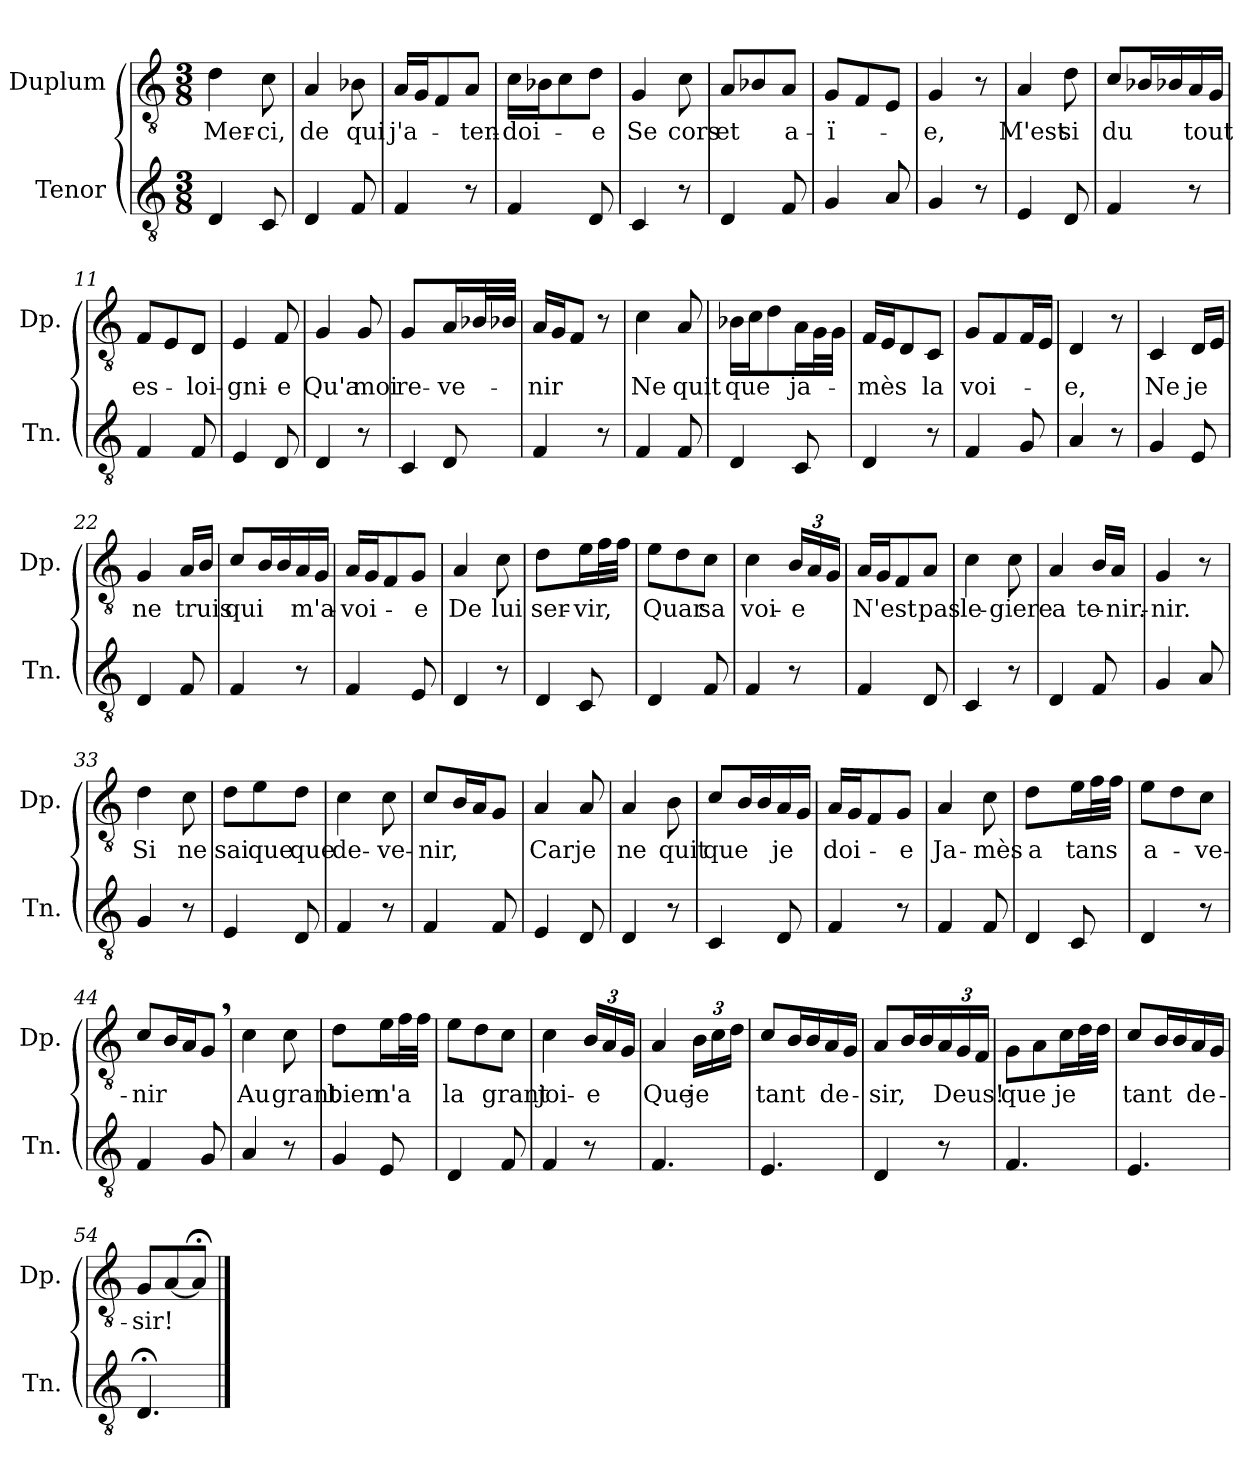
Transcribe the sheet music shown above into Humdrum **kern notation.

**kern	**kern	**text
*part2	*part1	*part1
*staff2	*staff1	*staff1
*I"Tenor	*I"Duplum	*
*I'Tn.	*I'Dp.	*
*clefGv2	*clefGv2	*
*k[]	*k[]	*
*M3/8	*M3/8	*
=1	=1	=1
!	!	!LO:LY:b
4D/	4d\	Mer-
!	!	!LO:LY:b
8C/	8c\	-ci,
=2	=2	=2
!	!	!LO:LY:b
4D/	4A/	de
!	!	!LO:LY:b
8F/	8B-X\	qui
=3	=3	=3
!	!	!LO:LY:b
4F/	16A/LL	j'a-
.	16G/J	.
.	8F/	.
!	!	!LO:LY:b
8r	8A/J	-ten-
=4	=4	=4
!	!	!LO:LY:b
4F/	16c\LL	-doi-
.	16B-X\J	.
.	8c\	.
!	!	!LO:LY:b
8D/	8d\J	-e
=5	=5	=5
!	!	!LO:LY:b
4C/	4G/	Se
!	!	!LO:LY:b
8r	8c\	cors
=6	=6	=6
!	!	!LO:LY:b
4D/	8A/L	et
.	8B-X/	.
!	!	!LO:LY:b
8F/	8A/J	a-
=7	=7	=7
!	!	!LO:LY:b
4G/	8G/L	-ï-
.	8F/	.
8A/	8E/J	.
=8	=8	=8
!	!	!LO:LY:b
4G/	4G/	-e,
8r	8r	.
=9	=9	=9
!	!	!LO:LY:b
4E/	4A/	M'est
!	!	!LO:LY:b
8D/	8d\	si
=10	=10	=10
!	!	!LO:LY:b
4F/	8c/L	du
*	*tremolo	*
.	16B-X/	.
.	16B-X/	.
*	*Xtremolo	*
!	!	!LO:LY:b
8r	16A/L	tout
.	16G/JJ	.
!!LO:LB:g=z
=11	=11	=11
!	!	!LO:LY:b
4F/	8F/L	es-
.	8E/	.
!	!	!LO:LY:b
8F/	8D/J	-loi-
=12	=12	=12
!	!	!LO:LY:b
4E/	4E/	-gni-
!	!	!LO:LY:b
8D/	8F/	-e
=13	=13	=13
!	!	!LO:LY:b
4D/	4G/	Qu'a
!	!	!LO:LY:b
8r	8G/	moi
=14	=14	=14
!	!	!LO:LY:b
4C/	4G/	re-
!	!	!LO:LY:b
8D/	16A/LL	-ve-
*	*tremolo	*
.	32B-X/	.
.	32B-X/JJJ	.
*	*Xtremolo	*
=15	=15	=15
!	!	!LO:LY:b
4F/	16A/LL	-nir
.	16G/J	.
.	8F/J	.
8r	8r	.
=16	=16	=16
!	!	!LO:LY:b
4F/	4c\	Ne
!	!	!LO:LY:b
8F/	8A/	quit
=17	=17	=17
!	!	!LO:LY:b
4D/	16B-X\LL	que
.	16c\J	.
.	8d\	.
!	!	!LO:LY:b
8C/	16A\L	ja-
*	*tremolo	*
.	32G\	.
.	32G\JJJ	.
*	*Xtremolo	*
=18	=18	=18
!	!	!LO:LY:b
4D/	16F/LL	-mès
.	16E/J	.
.	8D/	.
!	!	!LO:LY:b
8r	8C/J	la
=19	=19	=19
!	!	!LO:LY:b
4F/	8G/L	voi-
.	8F/	.
8G/	16F/L	.
.	16E/JJ	.
=20	=20	=20
!	!	!LO:LY:b
4A/	4D/	-e,
8r	8r	.
=21	=21	=21
!	!	!LO:LY:b
4G/	4C/	Ne
!	!	!LO:LY:b
8E/	16D/LL	je
.	16E/JJ	.
!!LO:LB:g=z
=22	=22	=22
!	!	!LO:LY:b
4D/	4G/	ne
!	!	!LO:LY:b
8F/	16A/LL	truis
.	16B/JJ	.
=23	=23	=23
!	!	!LO:LY:b
4F/	8c/L	qui
*	*tremolo	*
.	16B/	.
.	16B/	.
*	*Xtremolo	*
!	!	!LO:LY:b
8r	16A/L	m'a-
.	16G/JJ	.
=24	=24	=24
!	!	!LO:LY:b
4F/	16A/LL	-voi-
.	16G/J	.
.	8F/	.
!	!	!LO:LY:b
8E/	8G/J	-e
=25	=25	=25
!	!	!LO:LY:b
4D/	4A/	De
!	!	!LO:LY:b
8r	8c\	lui
=26	=26	=26
!	!	!LO:LY:b
4D/	4d\	ser-
!	!	!LO:LY:b
8C/	16e\LL	-vir,
*	*tremolo	*
.	32f\	.
.	32f\JJJ	.
*	*Xtremolo	*
=27	=27	=27
!	!	!LO:LY:b
4D/	8e\L	Quar
.	8d\	.
!	!	!LO:LY:b
8F/	8c\J	sa
=28	=28	=28
!	!	!LO:LY:b
4F/	4c\	voi-
*	*Xbrackettup	*
!	!	!LO:LY:b
8r	24B/LL	-e
.	24A/	.
.	24G/JJ	.
=29	=29	=29
!	!	!LO:LY:b
4F/	16A/LL	N'est
.	16G/J	.
.	8F/	.
!	!	!LO:LY:b
8D/	8A/J	pas
=30	=30	=30
!	!	!LO:LY:b
4C/	4c\	le-
!	!	!LO:LY:b
8r	8c\	-giere
=31	=31	=31
!	!	!LO:LY:b
4D/	4A/	a
!	!	!LO:LY:b
8F/	16B/LL	te-
!	!	!LO:LY:b
.	16A/JJ	-nir.-
!!LO:LB:g=z
=32	=32	=32
!	!	!LO:LY:b
4G/	4G/	-nir.
8A/	8r	.
=33	=33	=33
!	!	!LO:LY:b
4G/	4d\	Si
!	!	!LO:LY:b
8r	8c\	ne
=34	=34	=34
!	!	!LO:LY:b
4E/	8d\L	sai
!	!	!LO:LY:b
.	8e\	que
!	!	!LO:LY:b
8D/	8d\J	que
=35	=35	=35
!	!	!LO:LY:b
4F/	4c\	de-
!	!	!LO:LY:b
8r	8c\	-ve-
=36	=36	=36
!	!	!LO:LY:b
4F/	8c/L	-nir,
.	16B/L	.
.	16A/J	.
8F/	8G/J	.
=37	=37	=37
!	!	!LO:LY:b
4E/	4A/	Car
!	!	!LO:LY:b
8D/	8A/	je
=38	=38	=38
!	!	!LO:LY:b
4D/	4A/	ne
!	!	!LO:LY:b
8r	8B\	quit
=39	=39	=39
!	!	!LO:LY:b
4C/	8c/L	que
*	*tremolo	*
.	16B/	.
.	16B/	.
*	*Xtremolo	*
!	!	!LO:LY:b
8D/	16A/L	je
.	16G/JJ	.
=40	=40	=40
!	!	!LO:LY:b
4F/	16A/LL	doi-
.	16G/J	.
.	8F/	.
!	!	!LO:LY:b
8r	8G/J	-e
=41	=41	=41
!	!	!LO:LY:b
4F/	4A/	Ja-
!	!	!LO:LY:b
8F/	8c\	-mès
=42	=42	=42
!	!	!LO:LY:b
4D/	4d\	a
!	!	!LO:LY:b
8C/	16e\LL	tans
*	*tremolo	*
.	32f\	.
.	32f\JJJ	.
*	*Xtremolo	*
!!LO:LB:g=z
=43	=43	=43
!	!	!LO:LY:b
4D/	8e\L	a-
.	8d\	.
!	!	!LO:LY:b
8r	8c\J	-ve-
=44	=44	=44
!	!	!LO:LY:b
4F/	8c/L	-nir
.	16B/L	.
.	16A/J	.
8G/	8G,/J	.
=45	=45	=45
!	!	!LO:LY:b
4A/	4c\	Au
!	!	!LO:LY:b
8r	8c\	grant
=46	=46	=46
!	!	!LO:LY:b
4G/	4d\	bien
!	!	!LO:LY:b
8E/	16e\LL	n'a
*	*tremolo	*
.	32f\	.
.	32f\JJJ	.
*	*Xtremolo	*
=47	=47	=47
!	!	!LO:LY:b
4D/	8e\L	la
.	8d\	.
!	!	!LO:LY:b
8F/	8c\J	grant
=48	=48	=48
!	!	!LO:LY:b
4F/	4c\	joi-
!	!	!LO:LY:b
8r	24B/LL	-e
.	24A/	.
.	24G/JJ	.
=49	=49	=49
!	!	!LO:LY:b
4.F/	4A/	Que
!	!	!LO:LY:b
.	24B\LL	je
.	24c\	.
.	24d\JJ	.
=50	=50	=50
!	!	!LO:LY:b
4.E/	8c/L	tant
*	*tremolo	*
.	16B/	.
.	16B/	.
*	*Xtremolo	*
!	!	!LO:LY:b
.	16A/L	de-
.	16G/JJ	.
=51	=51	=51
!	!	!LO:LY:b
4D/	8A/L	-sir,
*	*tremolo	*
.	16B/	.
.	16B/	.
*	*Xtremolo	*
!	!	!LO:LY:b
8r	24A/L	Deus!
.	24G/	.
.	24F/JJ	.
=52	=52	=52
!	!	!LO:LY:b
4.F/	8G\L	que
.	8A\	.
!	!	!LO:LY:b
.	16c\L	je
*	*tremolo	*
.	32d\	.
.	32d\JJJ	.
*	*Xtremolo	*
!!LO:PB:g=z
=53	=53	=53
!	!	!LO:LY:b
4.E/	8c/L	tant
*	*tremolo	*
.	16B/	.
.	16B/	.
*	*Xtremolo	*
!	!	!LO:LY:b
.	16A/L	de-
.	16G/JJ	.
=54	=54	=54
!	!	!LO:LY:b
4.D;</	8G/L	-sir!
.	[8A/	.
.	8A;</J]	.
==	==	==
*-	*-	*-
